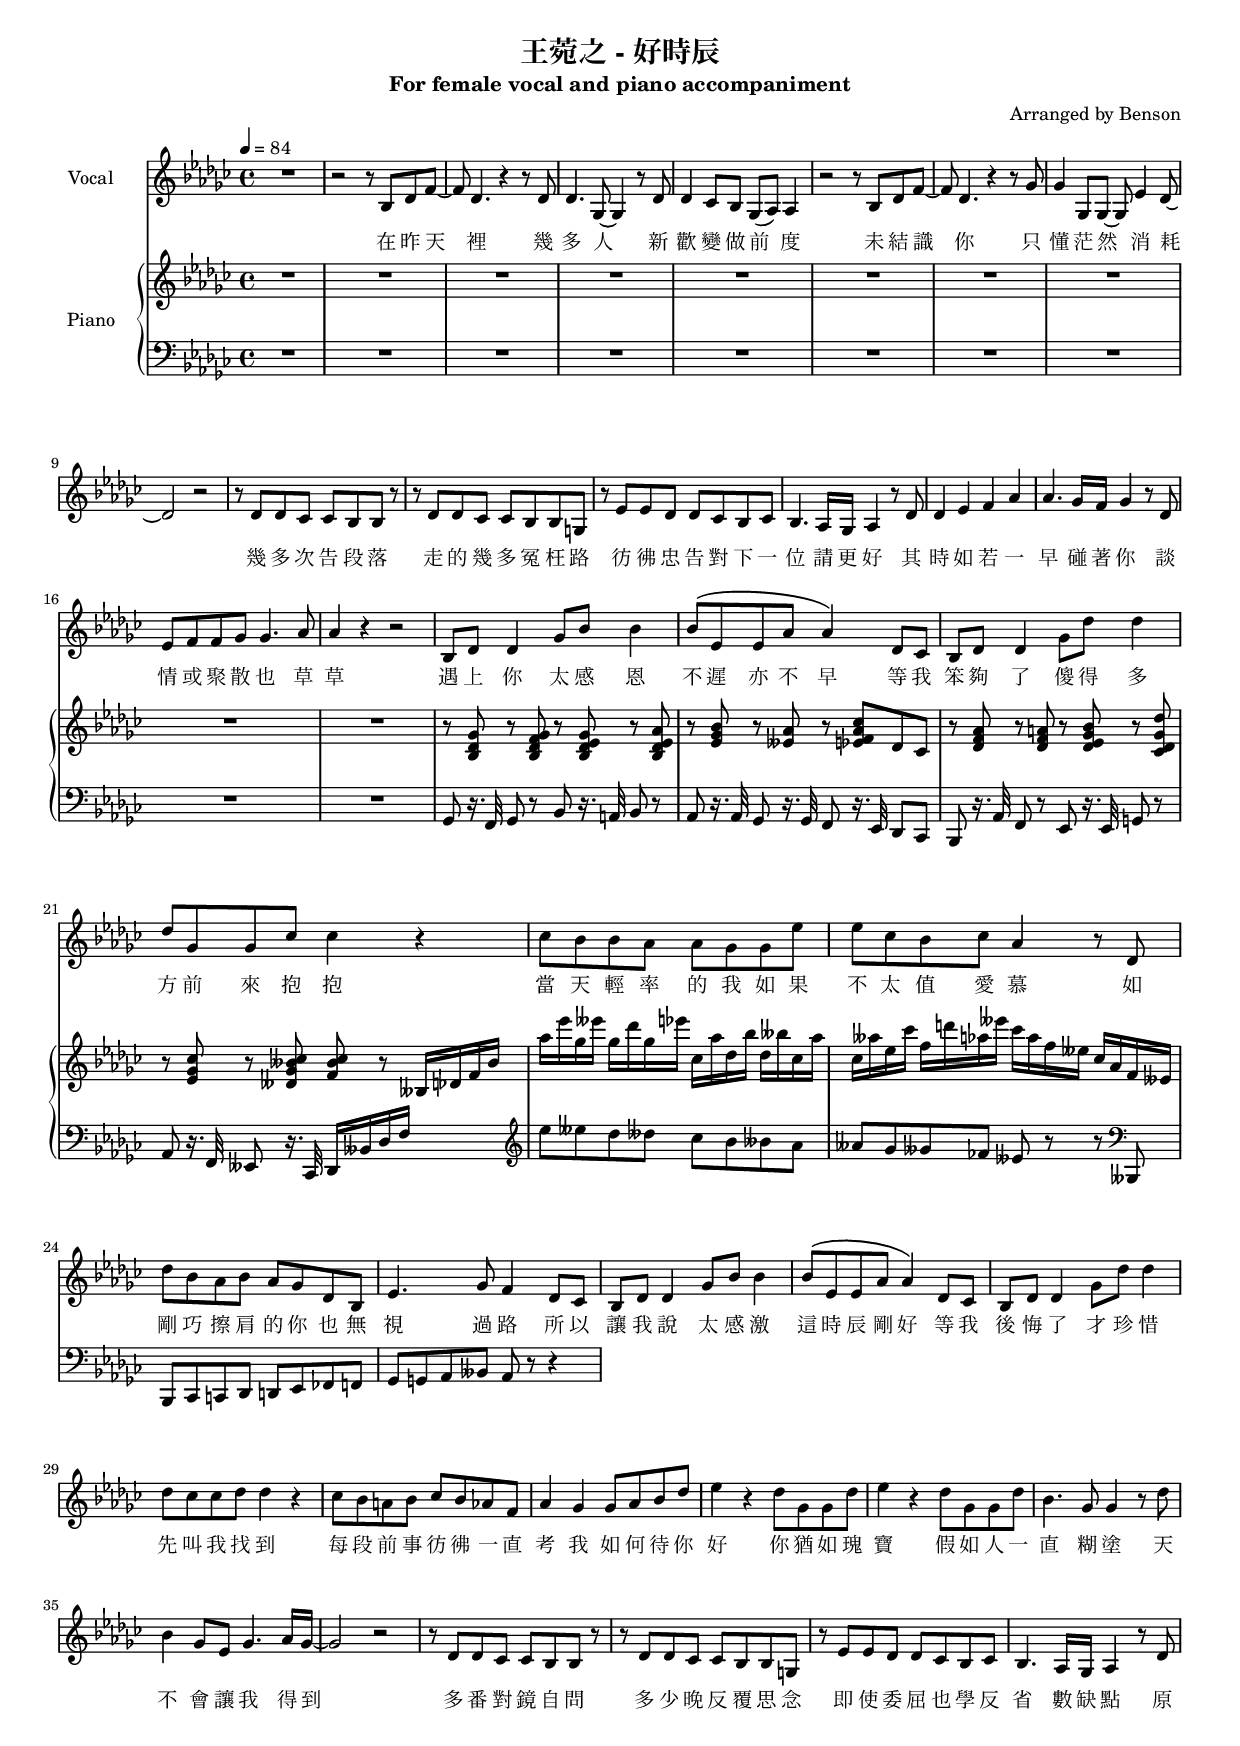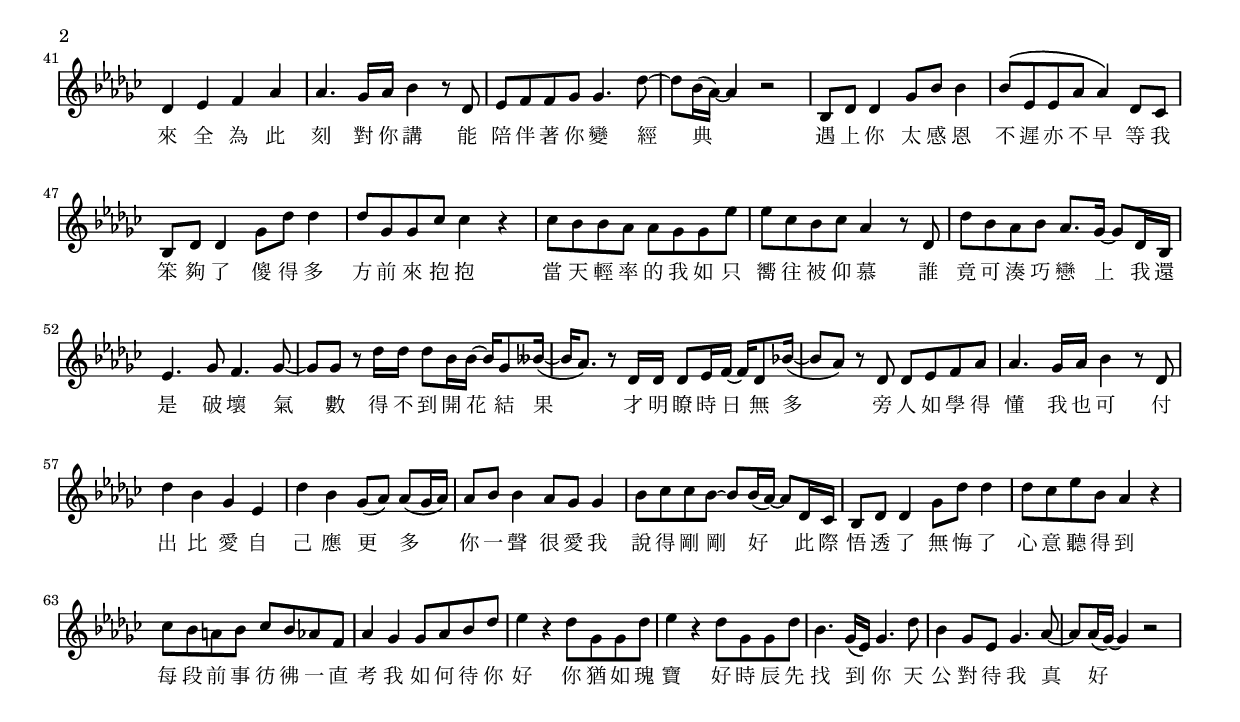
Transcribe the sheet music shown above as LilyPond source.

% ad lib
\version "2.18.2"
\include "articulate.ly"
#(set-global-staff-size 16)
% \tripletFeel 8 {

%%%%%%%%%%%%%%%%%%%%%%%%%%%%%%%%%%%%%%%%%%%%%%%%%%%%%%%%%%%%%%%%%%%%%%%%%%%%%%%%%%%%%%%%%%
%%  http://lsr.di.unimi.it/LSR/Item?id=445

%LSR by Jay Anderson.
%modyfied by Simon Albrecht on March 2014.
%=> http://lilypond.1069038.n5.nabble.com/LSR-445-error-td160662.html

#(define (octave-up m t)
 (let* ((octave (1- t))
      (new-note (ly:music-deep-copy m))
      (new-pitch (ly:make-pitch
        octave
        (ly:pitch-notename (ly:music-property m 'pitch))
        (ly:pitch-alteration (ly:music-property m 'pitch)))))
  (set! (ly:music-property new-note 'pitch) new-pitch)
  new-note))

#(define (octavize-chord elements t)
 (cond ((null? elements) elements)
     ((eq? (ly:music-property (car elements) 'name) 'NoteEvent)
       (cons (car elements)
             (cons (octave-up (car elements) t)
                   (octavize-chord (cdr elements) t))))
     (else (cons (car elements) (octavize-chord (cdr elements ) t)))))

#(define (octavize music t)
 (if (eq? (ly:music-property music 'name) 'EventChord)
       (ly:music-set-property! music 'elements (octavize-chord
(ly:music-property music 'elements) t)))
 music)

makeOctaves = #(define-music-function (parser location arg mus) (integer? ly:music?)
 (music-map (lambda (x) (octavize x arg)) (event-chord-wrap! mus)))
%%%%%%%%%%%%%%%%%%%%%%%%%%%%%%%%%%%%%%%%%%%%%%%%%%%%%%%%%%%%%%%%%%%%%%%%%%%%%%%%%%%%%%%%%%

cr = \change Staff = "right"
cl = \change Staff = "left"
rhMark = \markup { 
  \path #0.1 #'((moveto -1 0)(rlineto 0 -1.5)(rlineto 0.5 0))
}

\header {
  title = "王菀之 - 好時辰"
  subtitle = "For female vocal and piano accompaniment"
  arranger = "Arranged by Benson"
}

melody-intro = \relative c {
  R1
}

melody-verse-one = \relative c' {
  r2 r8 b d fis~ fis d4. r4 r8
  d d4. g,8~ g4 r8
  d'8 d4 c8 b g( a) a4
  r2 r8 b d fis~ fis d4. r4 r8
  g g4 g,8 g~ g e'4 d8~ d2 r2

  r8 d8 d c c b b r
  r8 d8 d c c b b gis
  r8 e' e d d c b c b4. a16 g a4 r8
  d8 d4 e fis a a4. g16 fis g4 r8
  d8 e fis fis g g4. a8 a4 r r2
}

melody-verse-two = \relative c' {
  r8 d8 d c c b b r
  r8 d8 d c c b b gis
  r8 e' e d d c b c b4. a16 g a4 r8
  d8 d4 e fis a a4. g16 a b4 r8
  d,8 e fis fis g g4. d'8~ d b16( a16~) a4 r2
}

melody-chorus-one = \relative c' {
  b8 d d4 g8 b b4
  b8\( e, e a a4\)
  d,8 c b d d4 g8 d' d4
  d8 g, g c c4 r
  c8 b b a a g g e' e c b c a4 r8
  d,8 d' b a b a g d b e4. g8 fis4

  d8 c b8 d d4 g8 b b4
  b8\( e, e a a4\)
  d,8 c b d d4 g8 d' d4
  d8 c c d d4 r
  c8 b ais b c b a fis
  a4 g g8 a b d e4 r4
  d8 g, g d' e4 r
  d8 g, g d' b4. g8 g4 r8
  d' b4 g8 e g4. a16 g~ g2 r2
}

melody-bridge-one = \relative c' {
}

melody-chorus-two = \relative c' {
  b8 d d4 g8 b b4
  b8\( e, e a a4\)
  d,8 c b d d4 g8 d' d4
  d8 g, g c c4 r
  c8 b b a a g g e' e c b c a4 r8
  d,8 d' b a b a8. g16~ g8 d16 b e4. g8 fis4. g8~
  g8 g r
}

melody-chorus-last = \relative c'' {
  a8 b b4 a8 g g4
  b8 c c b~ b b16( a)~ a8
  d,16 c b8 d d4 g8 d' d4
  d8 c e b a4 r
  c8 b ais b c b a fis a4 g g8 a b d e4 r
  d8 g, g d' e4 r
  d8 g, g d' b4. g16( e) g4.
  d'8 b4 g8 e g4. a8~ a8 a16( g)~ g4 r2
}

melody-episode = \relative c'' {
  d16 d d8 b16 b~ b g8 bes16~( bes a8.) r8
  d,16 d d8 e16 fis~ fis d8 b'16~( b8 a8) r8
  d,8 d e fis a a4. g16 a b4 r8
  d,8 d'4 b g e d' b g8( a) a8( g16 a)
}

melody-outro = \relative c {
}

melody = \relative c' {
  \phrasingSlurUp
	\key ges \major
	\time 4/4
  \tempo 4 = 84
  \transpose g ges {
    \melody-intro
    \melody-verse-one
    \melody-chorus-one
    \melody-verse-two
    \melody-chorus-two
    \melody-episode
    \melody-chorus-last
    \melody-outro
  }
  % \bar "|."
}

upper-intro = \relative c''' {
  R1
}

lower-intro = \relative c' {
  R1
}

upper-verse-one = \relative c' {
  R1*16
}

upper-verse-two = \relative c'' {
}

lower-verse-one = \relative c {
  R1*16
}

lower-verse-two = \relative c' {
}

upper-chorus-one = \relative c' {
  r8 <b d g> r <b d fis g>
  r8 <b d e g> r <b d e a>
  r8 <e g b> r <ees a>
  r8 <e fis a c> d c
  r8 <d fis a> r <d fis ais>
  r8 <d e g b> r <c d g d'>
  r8 <e g c> r <des g bes c>
  <fis bes c>8 r s4
  a'16 e' g, ees' g, d' g, e'
  c, a' d, b' d, bes' c, a'
  c, aes' e c' fis, dis' a ees' c16 a fis ees c a fis ees

}

lower-chorus-one = \relative c {
  g8 r16. fis32 g8 r
  b8 r16. ais32 b8 r
  a8 r16. a32 g8 r16. g32
  fis8 r16. e32 d8 c
  b8 r16. a'32 fis8 r
  e8 r16. e32 gis8 r
  a8 r16. fis32 ees8 r16. c32
  d16 bes' d fis \cr bes d fis bes
  \cl
  \clef treble
  e8 ees d des c b bes a aes g ges f ees r r
  \clef bass
  bes,,8 b c cis d dis e f fis g gis a bes a8 r r4
}

upper-chorus-two = \relative c' {
}

lower-chorus-two = \relative c' {
}

upper-episode = \relative c''' {
}

lower-episode = \relative c' {
}

upper-chorus-last = \relative c' {
}

lower-chorus-last = \relative c' {
}

upper-outro = \relative c''' {
}

lower-outro = \relative c {
}

upper = \relative c' {
  \clef treble
  \tempo 4 = 84
  \time 4/4
  \key ges \major
  \transpose g ges {
    \upper-intro
    \upper-verse-one
    \upper-chorus-one
    \upper-verse-two
    \upper-chorus-two
    \upper-episode
    \upper-chorus-last
    \upper-outro
  }
  % \bar "|."
}

lower = \relative c {
  \clef bass
  \time 4/4
  \key ges \major
  \transpose g ges {
    \lower-intro
    \lower-verse-one
    \lower-chorus-one
    \lower-verse-two
    \lower-chorus-two
    \lower-episode
    \lower-chorus-last
    \lower-outro
  }
  % \bar "|."
}

pedals = {
  % verse one
  s2..
}

dynamics = {
}

lyricsmain = \lyricmode {
  在 昨 天 裡 幾 多 人 新 歡 變 做 前 度
  未 結 識 你 只 懂 茫 然 消 耗

  幾 多 次 告 段 落 走 的 幾 多 冤 枉 路
  彷 彿 忠 告 對 下 一 位 請 更 好
  其 時 如 若 一 早 碰 著 你
  談 情 或 聚 散 也 草 草

  遇 上 你 太 感 恩 不 遲 亦 不 早
  等 我 笨 夠 了 傻 得 多 方 前 來 抱 抱
  當 天 輕 率 的 我 如 果 不 太 值 愛 慕
  如 剛 巧 擦 肩 的 你 也 無 視 過 路

  所 以 讓 我 說 太 感 激 這 時 辰 剛 好
  等 我 後 悔 了 才 珍 惜 先 叫 我 找 到
  每 段 前 事 彷 彿 一 直 考 我
  如 何 待 你 好 你 猶 如 瑰 寶
  假 如 人 一 直 糊 塗
  天 不 會 讓 我 得 到

  多 番 對 鏡 自 問 多 少 晚 反 覆 思 念
  即 使 委 屈 也 學 反 省 數 缺 點
  原 來 全 為 此 刻 對 你 講
  能 陪 伴 著 你 變 經 典

  遇 上 你 太 感 恩 不 遲 亦 不 早
  等 我 笨 夠 了 傻 得 多 方 前 來 抱 抱
  當 天 輕 率 的 我 如 只 嚮 往 被 仰 慕
  誰 竟 可 湊 巧 戀 上 我 還 是 破 壞 氣 數

  得 不 到 開 花 結 果 才 明 瞭 時 日 無 多
  旁 人 如 學 得 懂 我 也 可
  付 出 比 愛 自 己 應 更 多

  你 一 聲 很 愛 我 說 得 剛 剛 好
  此 際 悟 透 了 無 悔 了 心 意 聽 得 到

  每 段 前 事 彷 彿 一 直 考 我
  如 何 待 你 好 你 猶 如 瑰 寶
  好 時 辰 先 找 到 你
  天 公 對 待 我 真 好
}

\paper {
  page-breaking = #ly:page-turn-breaking
}
\score {
  <<
    \new Staff = "melodystaff" <<
      \set Staff.instrumentName = #"Vocal"
      \new Voice = "melody" {
        \melody
      }
      \context Lyrics = "lyrics" { \lyricsto "melody" { \lyricsmain } }
    >>
    \new PianoStaff <<
      \set PianoStaff.instrumentName = #"Piano"
      \new Staff = "right" {
        \upper
        % \articulate << \upper \pedals >>
      }
      \new Dynamics = "Dynamics_pf" \dynamics
      \new Staff = "left" {
        \lower
        % \articulate << \lower \pedals >>
      }
    >>
  >>
  \layout {
    \context {
      % add the RemoveEmptyStaffContext that erases rest-only staves
      \Staff \RemoveEmptyStaves
    }
    \context {
      % add the RemoveEmptyStaffContext that erases rest-only staves
      % \Dynamics \RemoveEmptyStaves
    }
    \context {
      \Score
      % Remove all-rest staves also in the first system
      \override VerticalAxisGroup.remove-first = ##t
      % If only one non-empty staff in a system exists, still print the starting bar
      \override SystemStartBar.collapse-height = #1
    }
    \context {
      \ChordNames
      \override ChordName #'font-size = #-3
    }
  }
}

\score {
  <<
    \new Staff = "melodystaff" <<
      \set Staff.midiInstrument = #"electric guitar (clean)"
      \set Staff.instrumentName = #"Vocal"
      \set Staff.midiMinimumVolume = #0.6
      \set Staff.midiMaximumVolume = #0.7
      \new Voice = "melody" {
        \melody
      }
      \context Lyrics = "lyrics" { \lyricsto "melody" { \lyricsmain } }
    >>
    \new PianoStaff <<
      \set PianoStaff.instrumentName = #"Piano"
      \new Staff = "right" {
        \set Staff.midiInstrument = #"acoustic grand"
        \set Staff.midiMinimumVolume = #0.6
        \set Staff.midiMaximumVolume = #0.7
        % \upper
        \articulate << \upper \pedals >>
      }
      \new Dynamics = "Dynamics_pf" \dynamics
      \new Staff = "left" {
        \set Staff.midiInstrument = #"acoustic grand"
        \set Staff.midiMinimumVolume = #0.6
        \set Staff.midiMaximumVolume = #0.7
        % \lower
        \articulate << \lower \pedals >>
      }
    >>
  >>
  \midi {
    \context {
      \ChordNameVoice \remove Note_performer
    }
  }
}

\book {
\bookOutputSuffix "no-vocal"
\score {
  <<
    \new PianoStaff <<
      \set PianoStaff.instrumentName = #"Piano"
      \new Staff = "right" {
        \set Staff.midiInstrument = #"acoustic grand"
        \set Staff.midiMinimumVolume = #0.3
        \set Staff.midiMaximumVolume = #0.7
        \articulate << \upper \pedals >>
      }
      \new Dynamics = "Dynamics_pf" \dynamics
      \new Staff = "left" {
        \set Staff.midiInstrument = #"acoustic grand"
        \set Staff.midiMinimumVolume = #0.3
        \set Staff.midiMaximumVolume = #0.7
        \articulate << \lower \pedals >>
      }
    >>
  >>
  \midi {
    \context {
      \ChordNameVoice \remove Note_performer
    }
  }
}
}
